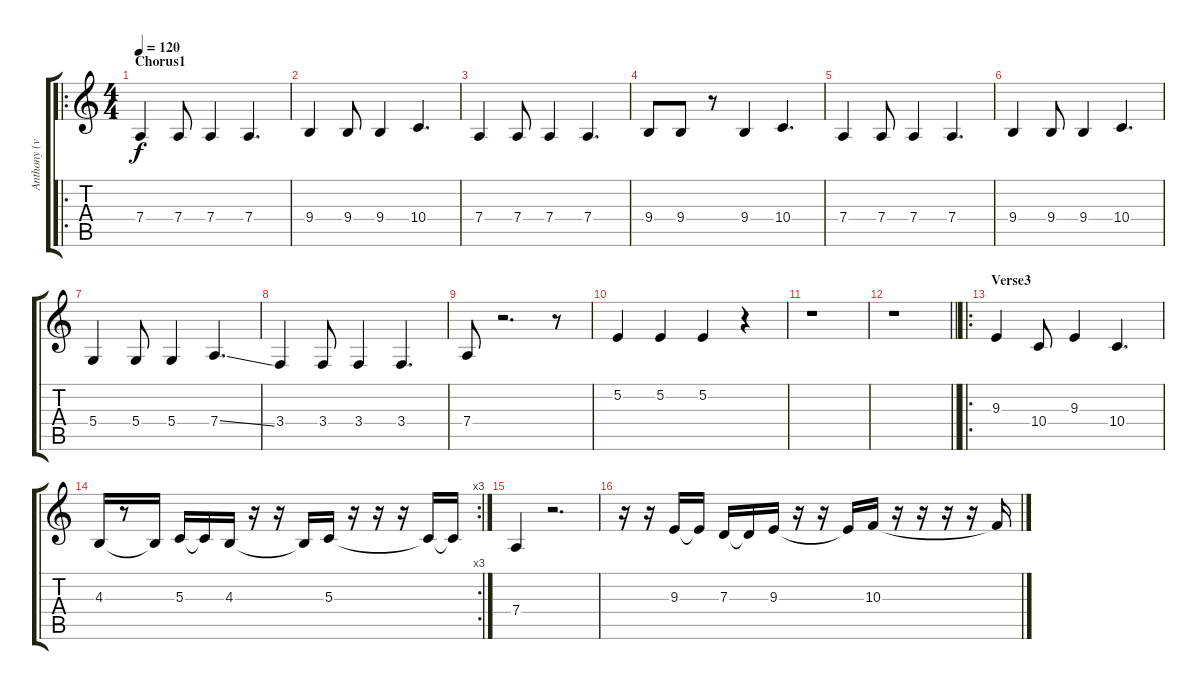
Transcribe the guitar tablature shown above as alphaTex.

\track ("Anthony (vocal)" "Anthony (v") {instrument lead6voice}
\staff {score tabs}
\tuning (E4 B3 G3 D3 A2 E2) {hide}
\ro
\ts (4 4)
\section ("" "Chorus1")
\tempo 120
\clef g2
\ks c
7.4.4{dy f} 7.4.8 7.4.4 7.4.4{d} |
9.4.4 9.4.8 9.4.4 10.4.4{d} |
7.4.4 7.4.8 7.4.4 7.4.4{d} |
9.4.8 9.4.8 r.8 9.4.4 10.4.4{d} |
7.4.4 7.4.8 7.4.4 7.4.4{d} |
9.4.4 9.4.8 9.4.4 10.4.4{d} |
5.4.4 5.4.8 5.4.4 7.4{ss}.4{d} |
3.4.4 3.4.8 3.4.4 3.4.4{d} |
7.4.8 r.2{d} r.8 |
5.2.4 5.2.4 5.2.4 r.4 |
r.1 |
\barLineRight lightlight
r.1 |
\ro
\section ("" "Verse3")
9.3.4 10.4.8 9.3.4 10.4.4{d} |
\rc 3
4.3.16 r.8 4.3{t}.16 5.3.16 5.3{t}.16 4.3.16 r.16 r.16 4.3{t}.16 5.3.16 r.16 r.16 r.16 5.3{t}.16 5.3{t}.16 |
7.4.4 r.2{d} |
r.16 r.16 9.3.16 9.3{t}.16 7.3.16 7.3{t}.16 9.3.16 r.16 r.16 9.3{t}.16 10.3.16 r.16 r.16 r.16 r.16 10.3{t}.16
